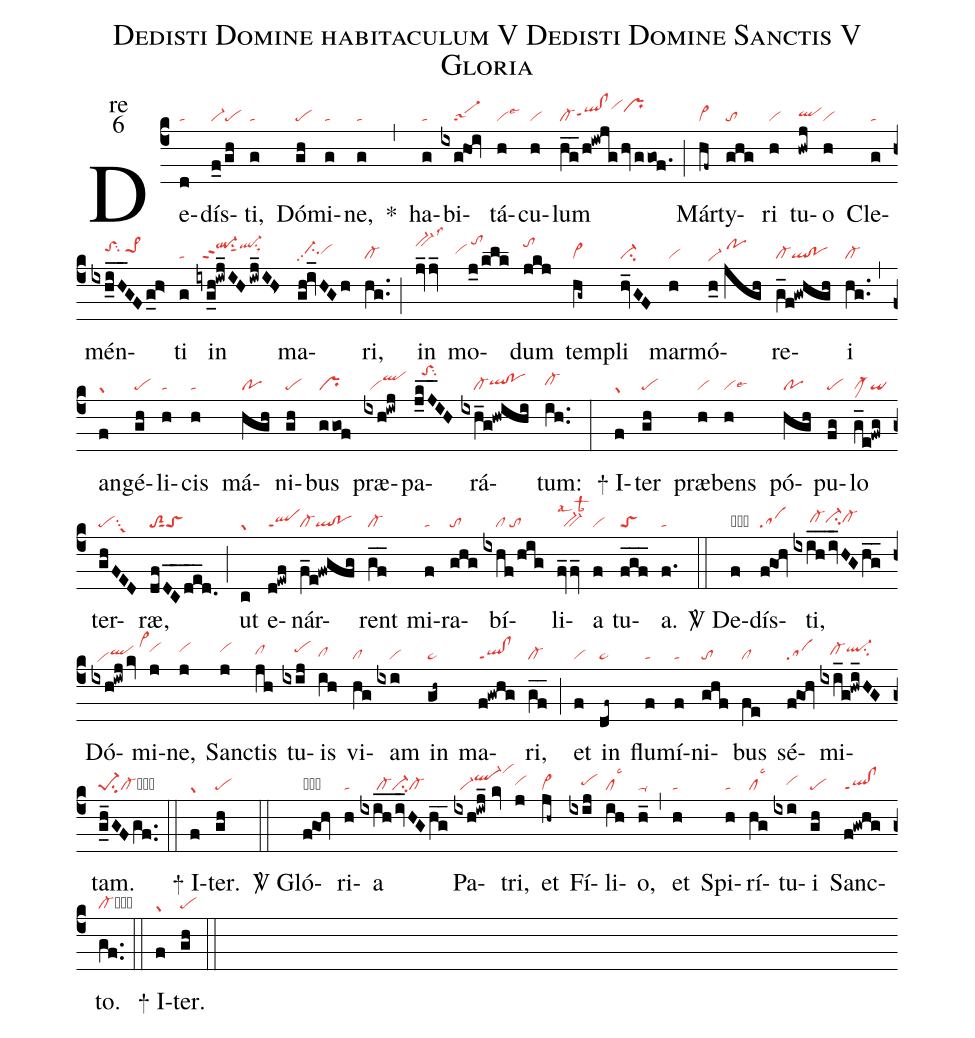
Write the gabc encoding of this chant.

name:Dedisti Domine habitaculum V Dedisti Domine Sanctis V Gloria;
office-part:re;
mode:6;
nabc-lines:1;
%%
(c4) De(d|ta)dís(f_0/gh|vi-pe)ti,(g|ta) Dó(gh|pe)mi(g|ta)ne,(g|ta) <sp>*</sp>(,) ha(g|ta)bi(ixg@hoi|////sa-1)tá(h|vilse3)cu(h|vi)lum(hg__/h!iwjg/hv/ggof.|cl-qlhh!clhhppt1vihkprhj) (;) Már(hf~|vi>)ty(ghg|to)ri(h|vi) tu(hwj|qlhh)o(h|vi) Cle(g|ta)mén(ixh_iH__GFg_h>|////toShisu2/pe>1hi)ti(g|ta) in(iyg_h!iwj_IH/iwj_IH>|//ql-hjppt2su1sut1ql-hjsu1sux1) ma(gh!iv_HGh|//ci-hhpp2vihh)ri,(hg..|cl-) (;) in(jv_jv_|bv-hklss3) mo(j_0/klk|````vihh/tohl)dum(jkj|tohk) tem(hg~|vi>)pli(hv_GF|ci-) mar(h|vi)mó(h_0//jgh|vi-he/pohj)re(g_f!gwhgh|cl-ql!po)i(hg..|cl-) (,) an(f|gr)gé(gh|pe)li(h|ta)cis(h|ta) má(hgh|po)ni(gh|pe)bus(ggof|pr) præ(ixh!iwj|//viqlhj)pa(j_kJ__IH|//toShlsu2)rá(ixh_g!hwihi|////cl-qlhh!pohh)tum:(ih..|cl-hh) (:)

<sp>+</sp> I(f|gr)ter(gh|pe) præ(h|vi)bens(h|vilse6) pó(hgh|po)pu(fg|pe)lo(g_e!fwg|clM-qi) ter(ghFED|pesu2suy1)ræ,(dfDC__/de__d.|toS2sut1toS) (;) ut(c|gr) e(d!ewf|qlppt1)nár(f_e!fwgfg|cl-ql!po)rent(gf__|cl-) mi(f|ta)ra(ghg|to)bí(ixhf/hig|////cl/to)li(fv_fv_|bv-lsal2lsb2)a(f|vi) tu(fgf___|toS)a.(f.|ta) (::)

<sp>V/</sp> De(f|obta)dís(f@goh|sa)ti,(ixih__iv_HGhg__|/////cl-hhci-hhcl-hh) Dó(ixh!iwj/kv|//viheqlhh/vi>hk)mi(j|vihi)ne,(j|vihi) Sanc(j|vihi)tis(jh|clhh) tu(ixij|////pehi)is(ih|clhg) vi(hg|cl)am(ixi|////vi) in(gh~|pe~) ma(f!gwhg|ql!clppt1)ri,(gf__|cl-) (;) et(f|vi) in(df~|pe~) flu(f|ta)mí(f|ta)ni(ghf|to)bus(fe|cl) sé(f@goh|sa)mi(ixi_g!hwi_HG|///cl-hhql-hisu2)tam.(g_h_GFgf..|pe-1su2cl-cb) (::)

<sp>+</sp> I(f|gr)ter.(gh|pe) (::)

<sp>V/</sp> Gló(f@goh|obsa)ri(h|ta)a(ixih__/iv_HGhg__|/////cl-ci-cl-) Pa(ixh!iwj_//kv|//vi-ql-hjvihm)tri,(j|vihh) et(jh~|vi>) Fí(ixij|////pehh)li(ih|cllsc3)o,(h_|ta-) (,) et(h|ta) Spi(h|ta)rí(hg|cllsc3)tu(ixi|////vihh)i(gh|pe) Sanc(f!gwhg|ql!clppt1)to.(gf..|cl-cb) (::)

<sp>+</sp> I(f|gr)ter.(gh|pe) (::)
